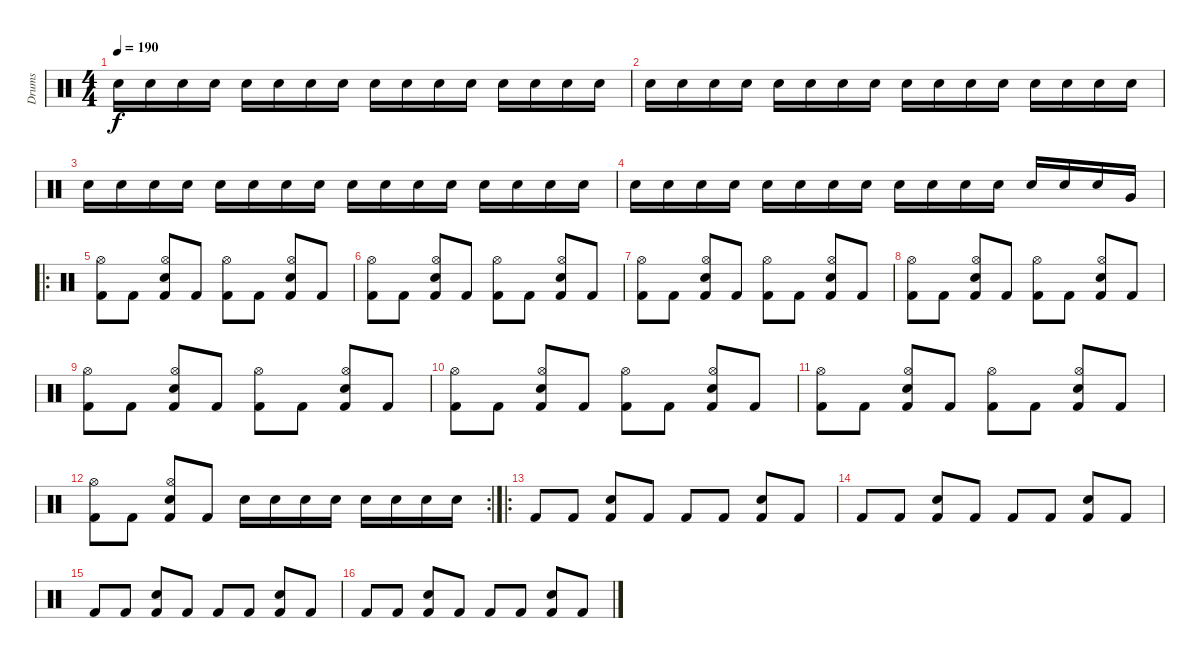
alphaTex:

\track ("Drums" "Drums") {instrument percussion}
\staff {score}
\articulation defaults
\ts (4 4)
\tempo 190
\clef neutral
\ks c "Electric Snare (hit)".16{dy f} "Electric Snare (hit)".16 "Electric Snare (hit)".16 "Electric Snare (hit)".16 "Electric Snare (hit)".16 "Electric Snare (hit)".16 "Electric Snare (hit)".16 "Electric Snare (hit)".16 "Electric Snare (hit)".16 "Electric Snare (hit)".16 "Electric Snare (hit)".16 "Electric Snare (hit)".16 "Electric Snare (hit)".16 "Electric Snare (hit)".16 "Electric Snare (hit)".16 "Electric Snare (hit)".16
|
"Electric Snare (hit)".16 "Electric Snare (hit)".16 "Electric Snare (hit)".16 "Electric Snare (hit)".16 "Electric Snare (hit)".16 "Electric Snare (hit)".16 "Electric Snare (hit)".16 "Electric Snare (hit)".16 "Electric Snare (hit)".16 "Electric Snare (hit)".16 "Electric Snare (hit)".16 "Electric Snare (hit)".16 "Electric Snare (hit)".16 "Electric Snare (hit)".16 "Electric Snare (hit)".16 "Electric Snare (hit)".16 |
"Electric Snare (hit)".16 "Electric Snare (hit)".16 "Electric Snare (hit)".16 "Electric Snare (hit)".16 "Electric Snare (hit)".16 "Electric Snare (hit)".16 "Electric Snare (hit)".16 "Electric Snare (hit)".16 "Electric Snare (hit)".16 "Electric Snare (hit)".16 "Electric Snare (hit)".16 "Electric Snare (hit)".16 "Electric Snare (hit)".16 "Electric Snare (hit)".16 "Electric Snare (hit)".16 "Electric Snare (hit)".16 |
"Electric Snare (hit)".16 "Electric Snare (hit)".16 "Electric Snare (hit)".16 "Electric Snare (hit)".16 "Electric Snare (hit)".16 "Electric Snare (hit)".16 "Electric Snare (hit)".16 "Electric Snare (hit)".16 "Electric Snare (hit)".16 "Electric Snare (hit)".16 "Electric Snare (hit)".16 "Electric Snare (hit)".16 "Electric Snare (hit)".16 "Electric Snare (hit)".16 "Electric Snare (hit)".16 "Very Low Tom (hit)".16 |
\ro
("Hi-Hat (open)" "Kick (hit) 2").8 "Kick (hit) 2".8 ("Hi-Hat (open)" "Kick (hit) 2" "Electric Snare (hit)").8 "Kick (hit) 2".8 ("Hi-Hat (open)" "Kick (hit) 2").8 "Kick (hit) 2".8 ("Hi-Hat (open)" "Kick (hit) 2" "Electric Snare (hit)").8 "Kick (hit) 2".8 |
("Hi-Hat (open)" "Kick (hit) 2").8 "Kick (hit) 2".8 ("Hi-Hat (open)" "Kick (hit) 2" "Electric Snare (hit)").8 "Kick (hit) 2".8 ("Hi-Hat (open)" "Kick (hit) 2").8 "Kick (hit) 2".8 ("Hi-Hat (open)" "Kick (hit) 2" "Electric Snare (hit)").8 "Kick (hit) 2".8 |
("Hi-Hat (open)" "Kick (hit) 2").8 "Kick (hit) 2".8 ("Hi-Hat (open)" "Kick (hit) 2" "Electric Snare (hit)").8 "Kick (hit) 2".8 ("Hi-Hat (open)" "Kick (hit) 2").8 "Kick (hit) 2".8 ("Hi-Hat (open)" "Kick (hit) 2" "Electric Snare (hit)").8 "Kick (hit) 2".8 |
("Hi-Hat (open)" "Kick (hit) 2").8 "Kick (hit) 2".8 ("Hi-Hat (open)" "Kick (hit) 2" "Electric Snare (hit)").8 "Kick (hit) 2".8 ("Hi-Hat (open)" "Kick (hit) 2").8 "Kick (hit) 2".8 ("Hi-Hat (open)" "Kick (hit) 2" "Electric Snare (hit)").8 "Kick (hit) 2".8 |
("Hi-Hat (open)" "Kick (hit) 2").8 "Kick (hit) 2".8 ("Hi-Hat (open)" "Kick (hit) 2" "Electric Snare (hit)").8 "Kick (hit) 2".8 ("Hi-Hat (open)" "Kick (hit) 2").8 "Kick (hit) 2".8 ("Hi-Hat (open)" "Kick (hit) 2" "Electric Snare (hit)").8 "Kick (hit) 2".8 |
("Hi-Hat (open)" "Kick (hit) 2").8 "Kick (hit) 2".8 ("Hi-Hat (open)" "Kick (hit) 2" "Electric Snare (hit)").8 "Kick (hit) 2".8 ("Hi-Hat (open)" "Kick (hit) 2").8 "Kick (hit) 2".8 ("Hi-Hat (open)" "Kick (hit) 2" "Electric Snare (hit)").8 "Kick (hit) 2".8 |
("Hi-Hat (open)" "Kick (hit) 2").8 "Kick (hit) 2".8 ("Hi-Hat (open)" "Kick (hit) 2" "Electric Snare (hit)").8 "Kick (hit) 2".8 ("Hi-Hat (open)" "Kick (hit) 2").8 "Kick (hit) 2".8 ("Hi-Hat (open)" "Kick (hit) 2" "Electric Snare (hit)").8 "Kick (hit) 2".8 |
\rc 2
("Hi-Hat (open)" "Kick (hit) 2").8 "Kick (hit) 2".8 ("Hi-Hat (open)" "Kick (hit) 2" "Electric Snare (hit)").8 "Kick (hit) 2".8 "Electric Snare (hit)".16 "Electric Snare (hit)".16 "Electric Snare (hit)".16 "Electric Snare (hit)".16 "Electric Snare (hit)".16 "Electric Snare (hit)".16 "Electric Snare (hit)".16 "Electric Snare (hit)".16 |
\ro "Kick (hit) 2".8 "Kick (hit) 2".8
("Kick (hit) 2" "Electric Snare (hit)").8 "Kick (hit) 2".8 "Kick (hit) 2".8 "Kick (hit) 2".8 ("Kick (hit) 2" "Electric Snare (hit)").8 "Kick (hit) 2".8 |
"Kick (hit) 2".8 "Kick (hit) 2".8 ("Kick (hit) 2" "Electric Snare (hit)").8 "Kick (hit) 2".8 "Kick (hit) 2".8 "Kick (hit) 2".8 ("Kick (hit) 2" "Electric Snare (hit)").8 "Kick (hit) 2".8 |
"Kick (hit) 2".8 "Kick (hit) 2".8 ("Kick (hit) 2" "Electric Snare (hit)").8 "Kick (hit) 2".8 "Kick (hit) 2".8 "Kick (hit) 2".8 ("Kick (hit) 2" "Electric Snare (hit)").8 "Kick (hit) 2".8 |
"Kick (hit) 2".8 "Kick (hit) 2".8 ("Kick (hit) 2" "Electric Snare (hit)").8 "Kick (hit) 2".8 "Kick (hit) 2".8 "Kick (hit) 2".8 ("Kick (hit) 2" "Electric Snare (hit)").8 "Kick (hit) 2".8
